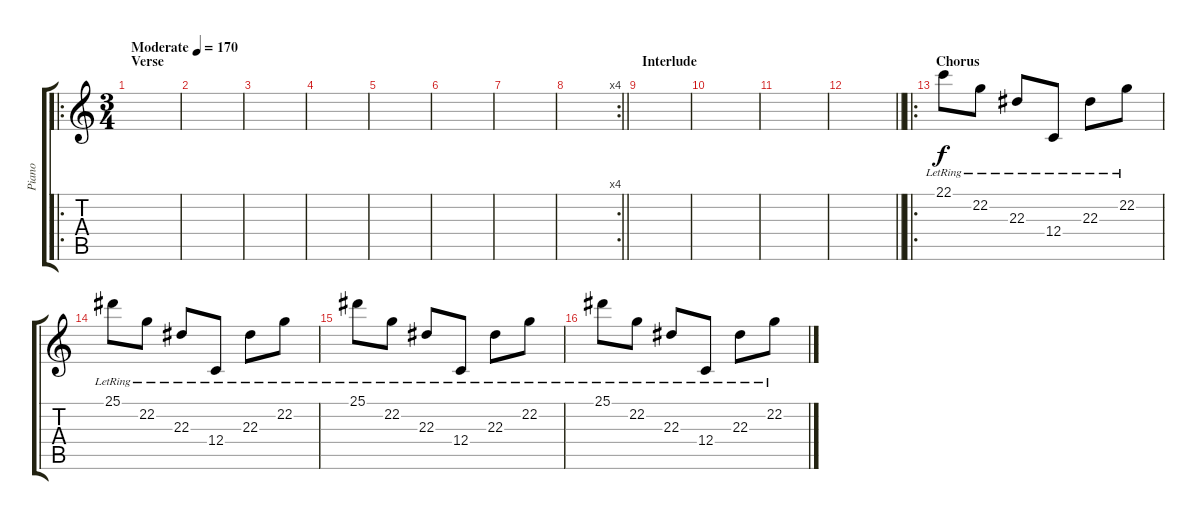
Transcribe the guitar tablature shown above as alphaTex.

\track ("Piano" "Piano") {instrument electricgrandpiano}
\staff {score tabs}
\tuning (D4 A3 F3 C3 G2 C2) {hide}
\ro
\ts (3 4)
\section ("" "Verse")
\tempo (170 "Moderate")
\clef g2
\ks c
|
|
|
|
|
|
|
\rc 4
\barLineRight lightlight
|
\section ("" "Interlude")
|
|
|
\barLineRight lightlight
|
\ro
\section ("" "Chorus")
22.1{lr}.8 22.2{lr}.8 22.3{lr}.8 12.4{lr}.8 22.3{lr}.8 22.2{lr}.8 |
25.1{lr}.8 22.2{lr}.8 22.3{lr}.8 12.4{lr}.8 22.3{lr}.8 22.2{lr}.8 |
25.1{lr}.8 22.2{lr}.8 22.3{lr}.8 12.4{lr}.8 22.3{lr}.8 22.2{lr}.8 |
25.1{lr}.8 22.2{lr}.8 22.3{lr}.8 12.4{lr}.8 22.3{lr}.8 22.2{lr}.8
